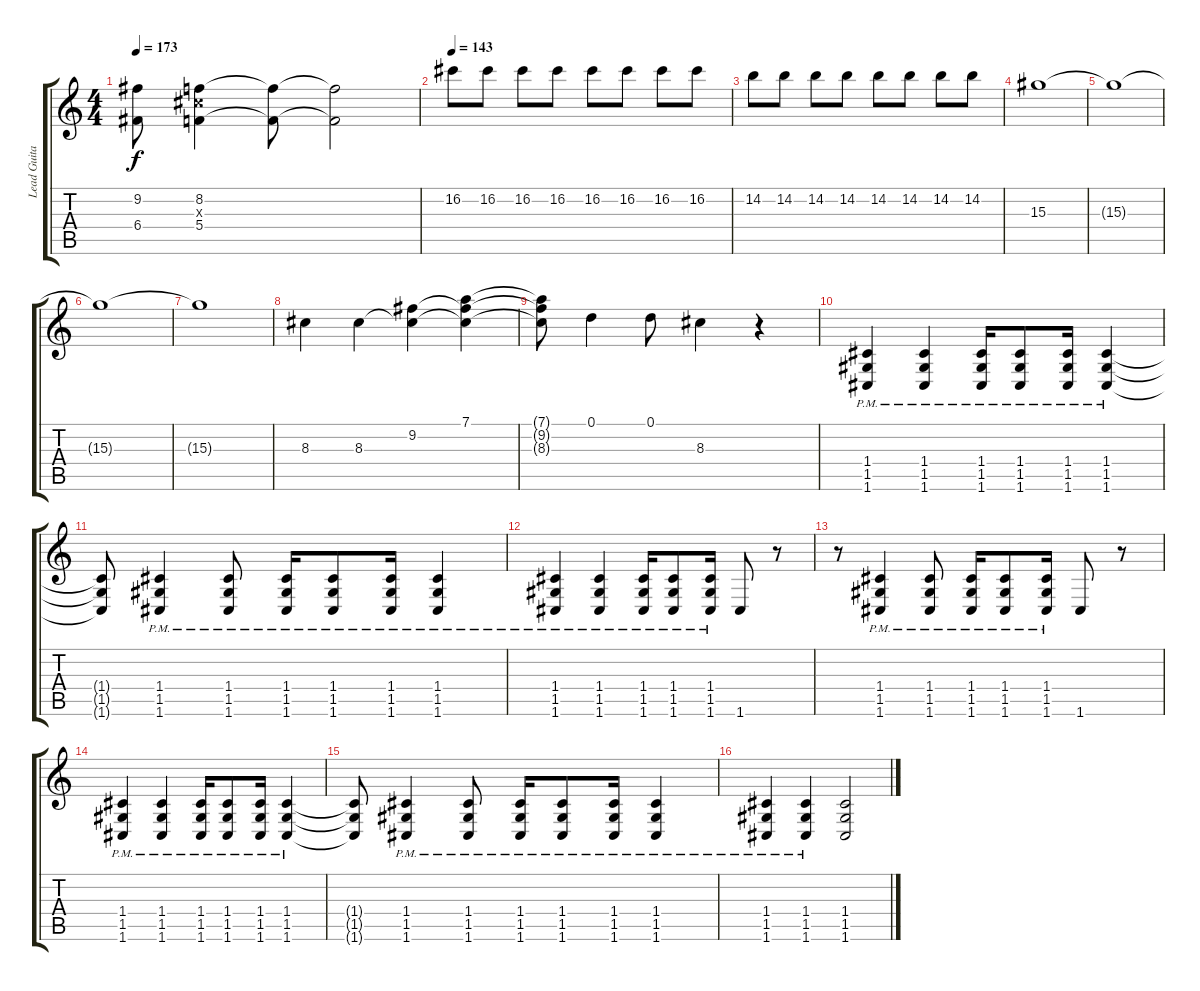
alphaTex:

\track ("Lead Guitar" "Lead Guita") {instrument distortionguitar}
\staff {score tabs}
\tuning (D4 A3 F3 C3 G2 C2) {hide}
\ts (4 4)
\tempo 173
\clef g2
\ks c
(9.2{t} 6.4{t}).8{dy f} (8.2 8.3{x} 5.4).4 (8.2{t} 5.4{t}).8 (8.2{t} 5.4{t}).2 |
\tempo 143
16.2.8 16.2.8 16.2.8 16.2.8 16.2.8 16.2.8 16.2.8 16.2.8 |
14.2.8 14.2.8 14.2.8 14.2.8 14.2.8 14.2.8 14.2.8 14.2.8 |
15.3.1 |
15.3{t}.1 |
15.3{t}.1 |
15.3{t}.1 |
8.3.4 8.3.4 (9.2 8.3{t}).4 (7.1 9.2{t} 8.3{t}).4 |
(7.1{t} 9.2{t} 8.3{t}).8 0.1.4 0.1.8 8.3.4 r.4 |
(1.4{pm} 1.5{pm} 1.6{pm}).4 (1.4{pm} 1.5{pm} 1.6{pm}).4 (1.4{pm} 1.5{pm} 1.6{pm}).16 (1.4{pm} 1.5{pm} 1.6{pm}).8 (1.4{pm} 1.5{pm} 1.6{pm}).16 (1.4{pm} 1.5{pm} 1.6{pm}).4 |
(1.4{t} 1.5{t} 1.6{t}).8 (1.4{pm} 1.5{pm} 1.6{pm}).4 (1.4{pm} 1.5{pm} 1.6{pm}).8 (1.4{pm} 1.5{pm} 1.6{pm}).16 (1.4{pm} 1.5{pm} 1.6{pm}).8 (1.4{pm} 1.5{pm} 1.6{pm}).16 (1.4{pm} 1.5{pm} 1.6{pm}).4 |
(1.4{pm} 1.5{pm} 1.6{pm}).4 (1.4{pm} 1.5{pm} 1.6{pm}).4 (1.4{pm} 1.5{pm} 1.6{pm}).16 (1.4{pm} 1.5{pm} 1.6{pm}).8 (1.4{pm} 1.5{pm} 1.6{pm}).16 1.6.8 r.8 |
r.8 (1.4{pm} 1.5{pm} 1.6{pm}).4 (1.4{pm} 1.5{pm} 1.6{pm}).8 (1.4{pm} 1.5{pm} 1.6{pm}).16 (1.4{pm} 1.5{pm} 1.6{pm}).8 (1.4{pm} 1.5{pm} 1.6{pm}).16 1.6.8 r.8 |
(1.4{pm} 1.5{pm} 1.6{pm}).4 (1.4{pm} 1.5{pm} 1.6{pm}).4 (1.4{pm} 1.5{pm} 1.6{pm}).16 (1.4{pm} 1.5{pm} 1.6{pm}).8 (1.4{pm} 1.5{pm} 1.6{pm}).16 (1.4{pm} 1.5{pm} 1.6{pm}).4 |
(1.4{t} 1.5{t} 1.6{t}).8 (1.4{pm} 1.5{pm} 1.6{pm}).4 (1.4{pm} 1.5{pm} 1.6{pm}).8 (1.4{pm} 1.5{pm} 1.6{pm}).16 (1.4{pm} 1.5{pm} 1.6{pm}).8 (1.4{pm} 1.5{pm} 1.6{pm}).16 (1.4{pm} 1.5{pm} 1.6{pm}).4 |
(1.4{pm} 1.5{pm} 1.6{pm}).4 (1.4{pm} 1.5{pm} 1.6{pm}).4 (1.4 1.5 1.6).2
